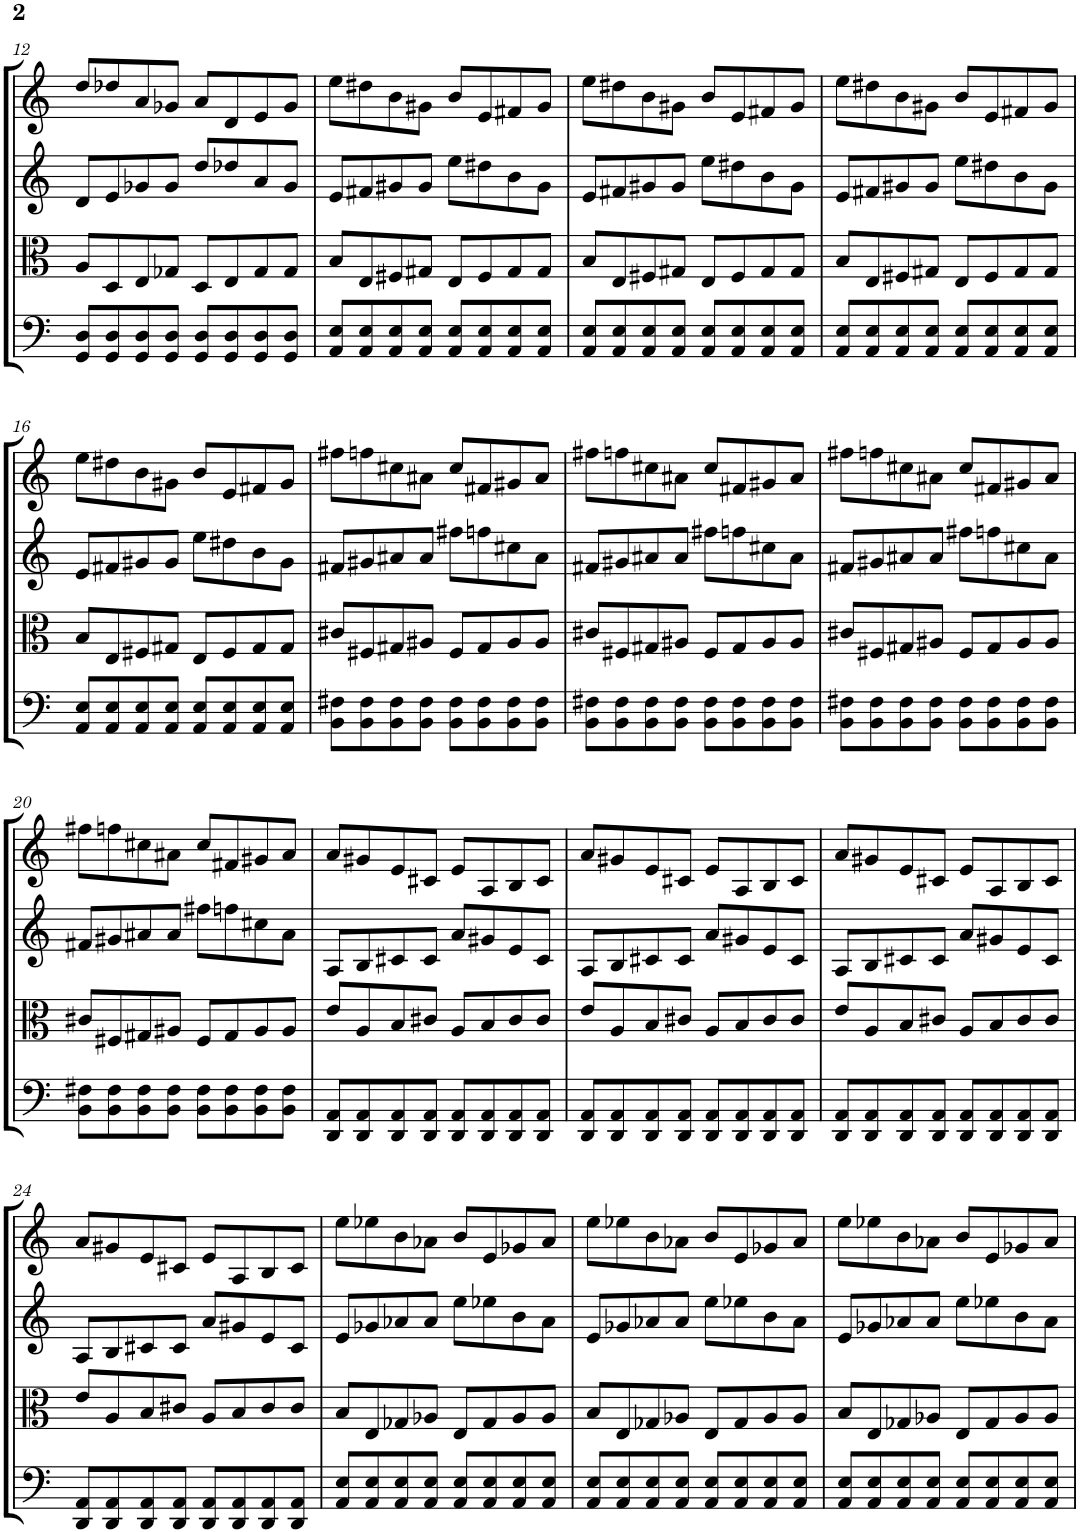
**kern	**kern	**kern	**kern
*part4	*part3	*part2	*part1
*staff4	*staff3	*staff2	*staff1
*I"Violoncello	*I"Viola	*I"Violin II	*I"Violin I
*I'Vc	*I'Vla	*I'Vln	*I'Vln
!!LO:PB:g=z
*clefF4	*clefC3	*clefG2	*clefG2
*k[]	*k[]	*k[]	*k[]
*M4/4	*M4/4	*M4/4	*M4/4
=12	=12	=12	=12
8GG/ 8D/L	8A/L	8d/L	8dd/L
8GG/ 8D/	8D/	8e/	8dd-X/
8GG/ 8D/	8E/	8g-X/	8a/
8GG/ 8D/J	8G-X/J	8g-/J	8g-X/J
8GG/ 8D/L	8D/L	8dd/L	8a/L
8GG/ 8D/	8E/	8dd-X/	8d/
8GG/ 8D/	8G-/	8a/	8e/
8GG/ 8D/J	8G-/J	8g-/J	8g-/J
=13	=13	=13	=13
8AA/ 8E/L	8B/L	8e/L	8ee\L
8AA/ 8E/	8E/	8f#X/	8dd#X\
8AA/ 8E/	8F#X/	8g#X/	8b\
8AA/ 8E/J	8G#X/J	8g#/J	8g#X\J
8AA/ 8E/L	8E/L	8ee\L	8b/L
8AA/ 8E/	8F#/	8dd#X\	8e/
8AA/ 8E/	8G#/	8b\	8f#X/
8AA/ 8E/J	8G#/J	8g#\J	8g#/J
=14	=14	=14	=14
8AA/ 8E/L	8B/L	8e/L	8ee\L
8AA/ 8E/	8E/	8f#X/	8dd#X\
8AA/ 8E/	8F#X/	8g#X/	8b\
8AA/ 8E/J	8G#X/J	8g#/J	8g#X\J
8AA/ 8E/L	8E/L	8ee\L	8b/L
8AA/ 8E/	8F#/	8dd#X\	8e/
8AA/ 8E/	8G#/	8b\	8f#X/
8AA/ 8E/J	8G#/J	8g#\J	8g#/J
=15	=15	=15	=15
8AA/ 8E/L	8B/L	8e/L	8ee\L
8AA/ 8E/	8E/	8f#X/	8dd#X\
8AA/ 8E/	8F#X/	8g#X/	8b\
8AA/ 8E/J	8G#X/J	8g#/J	8g#X\J
8AA/ 8E/L	8E/L	8ee\L	8b/L
8AA/ 8E/	8F#/	8dd#X\	8e/
8AA/ 8E/	8G#/	8b\	8f#X/
8AA/ 8E/J	8G#/J	8g#\J	8g#/J
!!LO:LB:g=z
=16	=16	=16	=16
8AA/ 8E/L	8B/L	8e/L	8ee\L
8AA/ 8E/	8E/	8f#X/	8dd#X\
8AA/ 8E/	8F#X/	8g#X/	8b\
8AA/ 8E/J	8G#X/J	8g#/J	8g#X\J
8AA/ 8E/L	8E/L	8ee\L	8b/L
8AA/ 8E/	8F#/	8dd#X\	8e/
8AA/ 8E/	8G#/	8b\	8f#X/
8AA/ 8E/J	8G#/J	8g#\J	8g#/J
=17	=17	=17	=17
8BB\ 8F#X\L	8c#X/L	8f#X/L	8ff#X\L
8BB\ 8F#\	8F#X/	8g#X/	8ffn\
8BB\ 8F#\	8G#X/	8a#X/	8cc#X\
8BB\ 8F#\J	8A#X/J	8a#/J	8a#X\J
8BB\ 8F#\L	8F#/L	8ff#X\L	8cc#/L
8BB\ 8F#\	8G#/	8ffn\	8f#X/
8BB\ 8F#\	8A#/	8cc#X\	8g#X/
8BB\ 8F#\J	8A#/J	8a#\J	8a#/J
=18	=18	=18	=18
8BB\ 8F#X\L	8c#X/L	8f#X/L	8ff#X\L
8BB\ 8F#\	8F#X/	8g#X/	8ffn\
8BB\ 8F#\	8G#X/	8a#X/	8cc#X\
8BB\ 8F#\J	8A#X/J	8a#/J	8a#X\J
8BB\ 8F#\L	8F#/L	8ff#X\L	8cc#/L
8BB\ 8F#\	8G#/	8ffn\	8f#X/
8BB\ 8F#\	8A#/	8cc#X\	8g#X/
8BB\ 8F#\J	8A#/J	8a#\J	8a#/J
=19	=19	=19	=19
8BB\ 8F#X\L	8c#X/L	8f#X/L	8ff#X\L
8BB\ 8F#\	8F#X/	8g#X/	8ffn\
8BB\ 8F#\	8G#X/	8a#X/	8cc#X\
8BB\ 8F#\J	8A#X/J	8a#/J	8a#X\J
8BB\ 8F#\L	8F#/L	8ff#X\L	8cc#/L
8BB\ 8F#\	8G#/	8ffn\	8f#X/
8BB\ 8F#\	8A#/	8cc#X\	8g#X/
8BB\ 8F#\J	8A#/J	8a#\J	8a#/J
!!LO:LB:g=z
=20	=20	=20	=20
8BB\ 8F#X\L	8c#X/L	8f#X/L	8ff#X\L
8BB\ 8F#\	8F#X/	8g#X/	8ffn\
8BB\ 8F#\	8G#X/	8a#X/	8cc#X\
8BB\ 8F#\J	8A#X/J	8a#/J	8a#X\J
8BB\ 8F#\L	8F#/L	8ff#X\L	8cc#/L
8BB\ 8F#\	8G#/	8ffn\	8f#X/
8BB\ 8F#\	8A#/	8cc#X\	8g#X/
8BB\ 8F#\J	8A#/J	8a#\J	8a#/J
=21	=21	=21	=21
8DD/ 8AA/L	8e/L	8A/L	8a/L
8DD/ 8AA/	8A/	8B/	8g#X/
8DD/ 8AA/	8B/	8c#X/	8e/
8DD/ 8AA/J	8c#X/J	8c#/J	8c#X/J
8DD/ 8AA/L	8A/L	8a/L	8e/L
8DD/ 8AA/	8B/	8g#X/	8A/
8DD/ 8AA/	8c#/	8e/	8B/
8DD/ 8AA/J	8c#/J	8c#/J	8c#/J
=22	=22	=22	=22
8DD/ 8AA/L	8e/L	8A/L	8a/L
8DD/ 8AA/	8A/	8B/	8g#X/
8DD/ 8AA/	8B/	8c#X/	8e/
8DD/ 8AA/J	8c#X/J	8c#/J	8c#X/J
8DD/ 8AA/L	8A/L	8a/L	8e/L
8DD/ 8AA/	8B/	8g#X/	8A/
8DD/ 8AA/	8c#/	8e/	8B/
8DD/ 8AA/J	8c#/J	8c#/J	8c#/J
=23	=23	=23	=23
8DD/ 8AA/L	8e/L	8A/L	8a/L
8DD/ 8AA/	8A/	8B/	8g#X/
8DD/ 8AA/	8B/	8c#X/	8e/
8DD/ 8AA/J	8c#X/J	8c#/J	8c#X/J
8DD/ 8AA/L	8A/L	8a/L	8e/L
8DD/ 8AA/	8B/	8g#X/	8A/
8DD/ 8AA/	8c#/	8e/	8B/
8DD/ 8AA/J	8c#/J	8c#/J	8c#/J
!!LO:LB:g=z
=24	=24	=24	=24
8DD/ 8AA/L	8e/L	8A/L	8a/L
8DD/ 8AA/	8A/	8B/	8g#X/
8DD/ 8AA/	8B/	8c#X/	8e/
8DD/ 8AA/J	8c#X/J	8c#/J	8c#X/J
8DD/ 8AA/L	8A/L	8a/L	8e/L
8DD/ 8AA/	8B/	8g#X/	8A/
8DD/ 8AA/	8c#/	8e/	8B/
8DD/ 8AA/J	8c#/J	8c#/J	8c#/J
=25	=25	=25	=25
8AA/ 8E/L	8B/L	8e/L	8ee\L
8AA/ 8E/	8E/	8g-X/	8ee-X\
8AA/ 8E/	8G-X/	8a-X/	8b\
8AA/ 8E/J	8A-X/J	8a-/J	8a-X\J
8AA/ 8E/L	8E/L	8ee\L	8b/L
8AA/ 8E/	8G-/	8ee-X\	8e/
8AA/ 8E/	8A-/	8b\	8g-X/
8AA/ 8E/J	8A-/J	8a-\J	8a-/J
=26	=26	=26	=26
8AA/ 8E/L	8B/L	8e/L	8ee\L
8AA/ 8E/	8E/	8g-X/	8ee-X\
8AA/ 8E/	8G-X/	8a-X/	8b\
8AA/ 8E/J	8A-X/J	8a-/J	8a-X\J
8AA/ 8E/L	8E/L	8ee\L	8b/L
8AA/ 8E/	8G-/	8ee-X\	8e/
8AA/ 8E/	8A-/	8b\	8g-X/
8AA/ 8E/J	8A-/J	8a-\J	8a-/J
=27	=27	=27	=27
8AA/ 8E/L	8B/L	8e/L	8ee\L
8AA/ 8E/	8E/	8g-X/	8ee-X\
8AA/ 8E/	8G-X/	8a-X/	8b\
8AA/ 8E/J	8A-X/J	8a-/J	8a-X\J
8AA/ 8E/L	8E/L	8ee\L	8b/L
8AA/ 8E/	8G-/	8ee-X\	8e/
8AA/ 8E/	8A-/	8b\	8g-X/
8AA/ 8E/J	8A-/J	8a-\J	8a-/J
=	=	=	=
*-	*-	*-	*-
